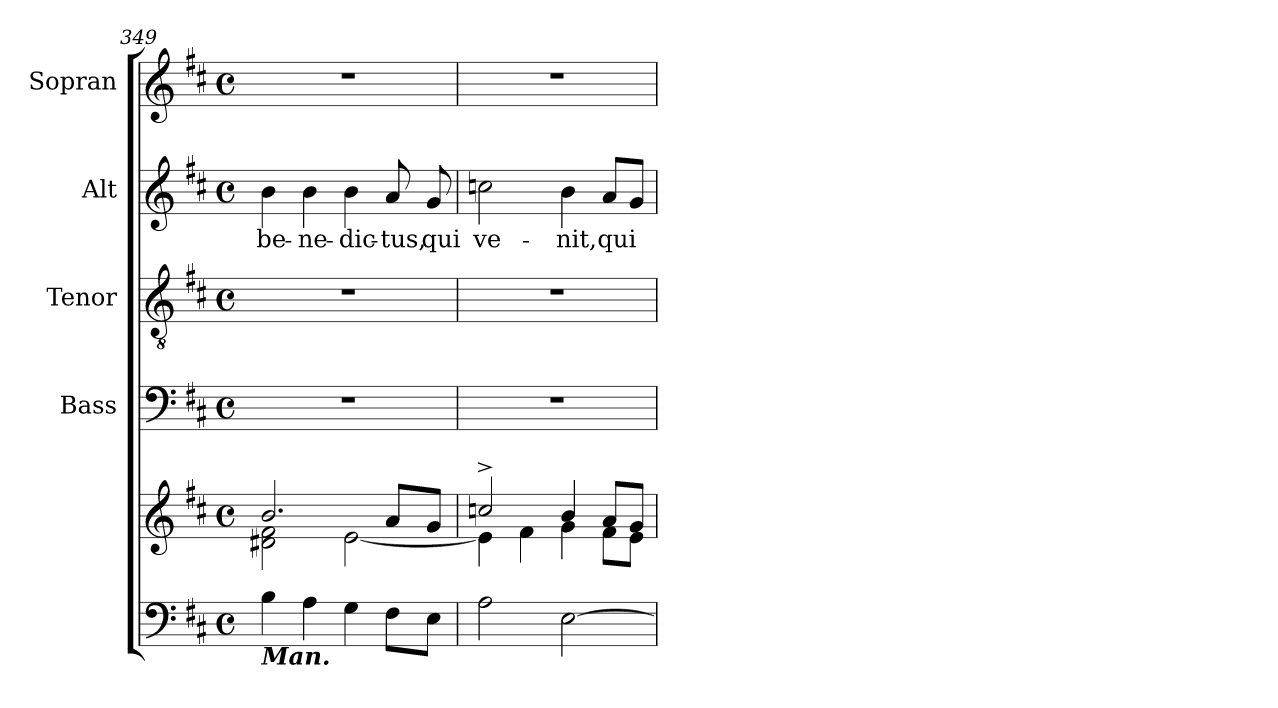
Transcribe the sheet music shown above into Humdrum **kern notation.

**kern	**kern	**kern	**kern	**kern	**text	**kern
*part5	*part5	*part4	*part3	*part2	*part2	*part1
*staff6	*staff5	*staff4	*staff3	*staff2	*staff2	*staff1
*	*	*I"Bass	*I"Tenor	*I"Alt	*	*I"Sopran
*	*	*I'B.	*I'T.	*I'A.	*	*I'S.
*clefF4	*clefG2	*clefF4	*clefGv2	*clefG2	*	*clefG2
*k[f#c#]	*k[f#c#]	*k[f#c#]	*k[f#c#]	*k[f#c#]	*	*k[f#c#]
*D:	*D:	*D:	*D:	*D:	*	*D:
*M4/4	*M4/4	*M4/4	*M4/4	*M4/4	*	*M4/4
*met(c)	*met(c)	*met(c)	*met(c)	*met(c)	*	*met(c)
=349	=349	=349	=349	=349	=349	=349
*	*^	*	*	*	*	*
!LO:TX:b:Bi:t=Man.	!	!	!	!	!	!	!
!	!	!	!	!	!	!LO:LY:b	!
4B\	2.b/	2d#X\ 2f#\	1r	1r	4b\	be-	1r
!	!	!	!	!	!	!LO:LY:b	!
4A\	.	.	.	.	4b\	-ne-	.
!	!	!	!	!	!	!LO:LY:b	!
4G\	.	[<2e\	.	.	4b\	-dic-	.
!	!	!	!	!	!	!LO:LY:b	!
8F#\L	8a/L	.	.	.	8a/	-tus,	.
!	!	!	!	!	!	!LO:LY:b	!
8E\J	8g/J	.	.	.	8g/	qui	.
=350	=350	=350	=350	=350	=350	=350	=350
!	!	!	!	!	!	!LO:LY:b	!
2A\	2ccn^</	4e\]	1r	1r	2ccn\	ve-	1r
.	.	4f#\	.	.	.	.	.
!	!	!	!	!	!	!LO:LY:b	!
[2E\	4b/	4g\	.	.	4b\	-nit,	.
!	!	!	!	!	!	!LO:LY:b	!
.	8a/L	8f#\L	.	.	8a/L	qui	.
.	8g/J	8e\J	.	.	8g/J	.	.
*	*v	*v	*	*	*	*	*
=	=	=	=	=	=	=
*-	*-	*-	*-	*-	*-	*-
